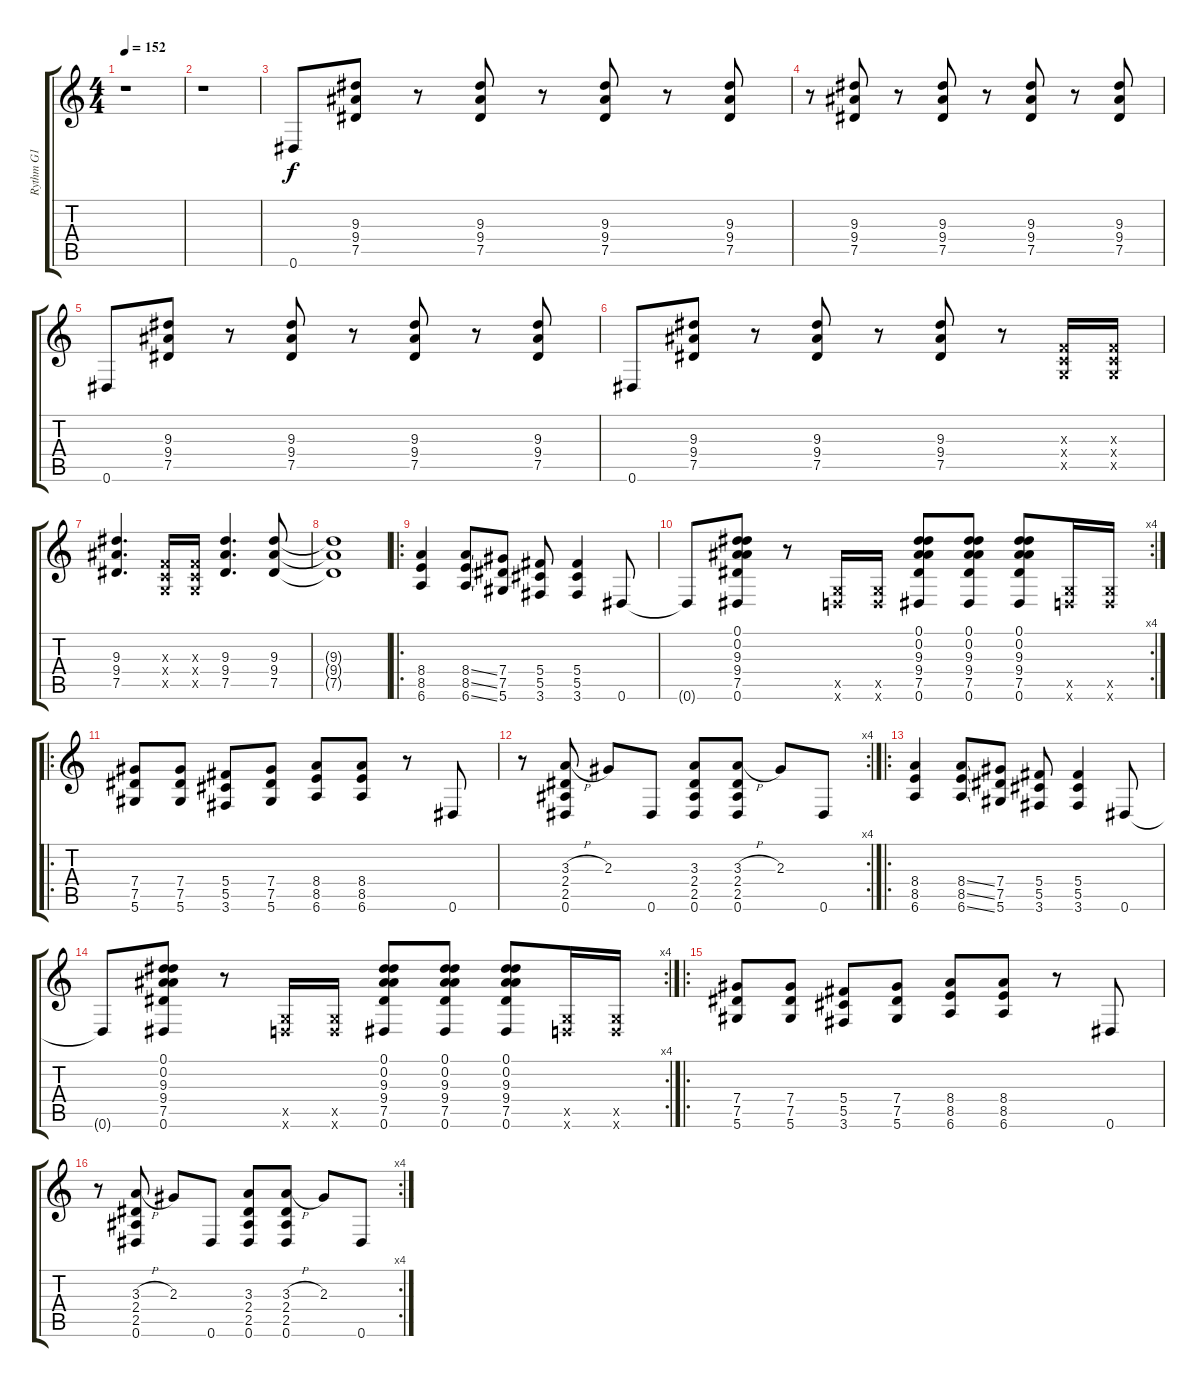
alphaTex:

\track ("Rythm G1" "Rythm G1") {instrument overdrivenguitar}
\staff {score tabs}
\tuning (Eb4 Bb3 Gb3 Db3 Ab2 Eb2) {hide}
\ts (4 4)
\tempo 152
\clef g2
\ks c
r.1{dy f instrument overdrivenguitar} |
r.1 |
0.6.8 (9.3 9.4 7.5).8 r.8 (9.3 9.4 7.5).8 r.8 (9.3 9.4 7.5).8 r.8 (9.3 9.4 7.5).8 |
r.8 (9.3 9.4 7.5).8 r.8 (9.3 9.4 7.5).8 r.8 (9.3 9.4 7.5).8 r.8 (9.3 9.4 7.5).8 |
0.6.8 (9.3 9.4 7.5).8 r.8 (9.3 9.4 7.5).8 r.8 (9.3 9.4 7.5).8 r.8 (9.3 9.4 7.5).8 |
0.6.8 (9.3 9.4 7.5).8 r.8 (9.3 9.4 7.5).8 r.8 (9.3 9.4 7.5).8 r.8 (-1.3{x} -1.4{x} -1.5{x}).16 (-1.3{x} -1.4{x} -1.5{x}).16 |
(9.3 9.4 7.5).4{d} (-1.3{x} -1.4{x} -1.5{x}).16 (-1.3{x} -1.4{x} -1.5{x}).16 (9.3 9.4 7.5).4{d} (9.3 9.4 7.5).8 |
(9.3{t} 9.4{t} 7.5{t}).1 |
\ro
(8.4 8.5 6.6).4 (8.4{ss} 8.5{ss} 6.6{ss}).8 (7.4 7.5 5.6).8 (5.4 5.5 3.6).8 (5.4 5.5 3.6).4 0.6.8 |
\rc 4
0.6{t}.8 (0.1 0.2 9.3 9.4 7.5 0.6).8 r.8 (-1.5{x} -1.6{x}).16 (-1.5{x} -1.6{x}).16 (0.1 0.2 9.3 9.4 7.5 0.6).8 (0.1 0.2 9.3 9.4 7.5 0.6).8 (0.1 0.2 9.3 9.4 7.5 0.6).8 (-1.5{x} -1.6{x}).16 (-1.5{x} -1.6{x}).16 |
\ro
(7.4 7.5 5.6).8 (7.4 7.5 5.6).8 (5.4 5.5 3.6).8 (7.4 7.5 5.6).8 (8.4 8.5 6.6).8 (8.4 8.5 6.6).8 r.8 0.6.8 |
\rc 4
r.8 (3.3{h} 2.4 2.5 0.6).8 2.3.8 0.6.8 (3.3 2.4 2.5 0.6).8 (3.3{h} 2.4 2.5 0.6).8 2.3.8 0.6.8 |
\ro
(8.4 8.5 6.6).4 (8.4{ss} 8.5{ss} 6.6{ss}).8 (7.4 7.5 5.6).8 (5.4 5.5 3.6).8 (5.4 5.5 3.6).4 0.6.8 |
\rc 4
0.6{t}.8 (0.1 0.2 9.3 9.4 7.5 0.6).8 r.8 (-1.5{x} -1.6{x}).16 (-1.5{x} -1.6{x}).16 (0.1 0.2 9.3 9.4 7.5 0.6).8 (0.1 0.2 9.3 9.4 7.5 0.6).8 (0.1 0.2 9.3 9.4 7.5 0.6).8 (-1.5{x} -1.6{x}).16 (-1.5{x} -1.6{x}).16 |
\ro
(7.4 7.5 5.6).8 (7.4 7.5 5.6).8 (5.4 5.5 3.6).8 (7.4 7.5 5.6).8 (8.4 8.5 6.6).8 (8.4 8.5 6.6).8 r.8 0.6.8 |
\rc 4
r.8 (3.3{h} 2.4 2.5 0.6).8 2.3.8 0.6.8 (3.3 2.4 2.5 0.6).8 (3.3{h} 2.4 2.5 0.6).8 2.3.8 0.6.8
